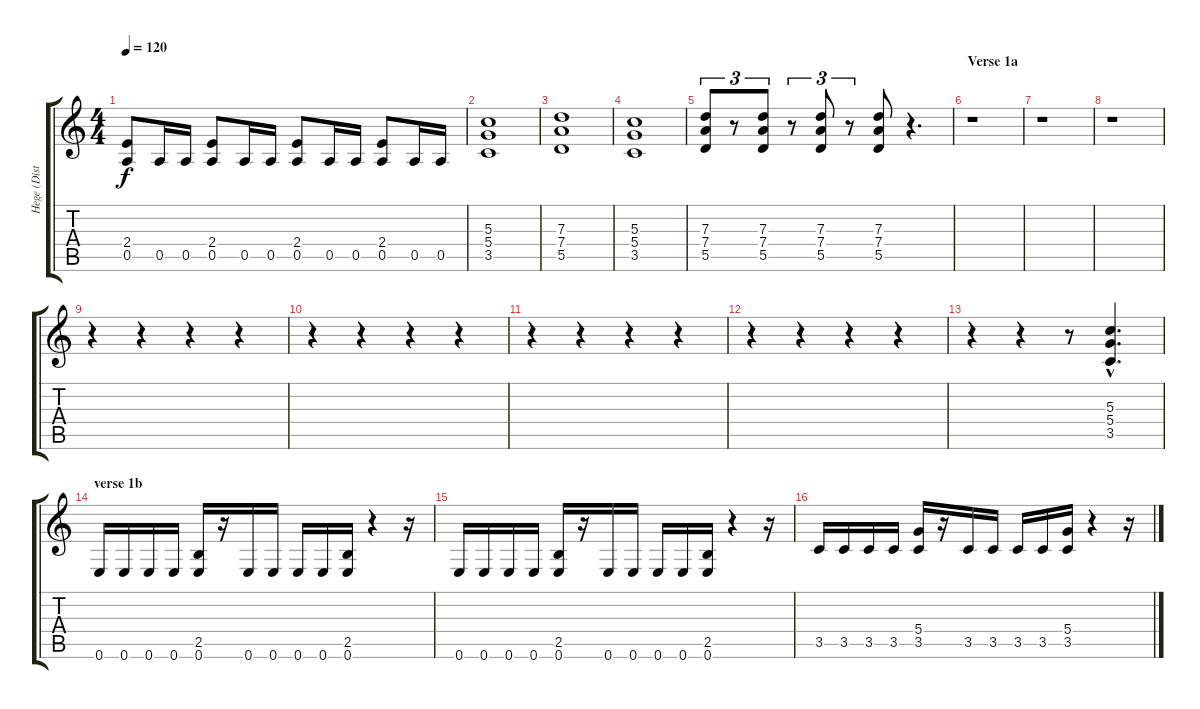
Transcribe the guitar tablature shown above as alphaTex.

\track ("Hege (Distortion)" "Hege (Dist") {instrument distortionguitar}
\staff {score tabs}
\tuning (E4 B3 G3 D3 A2 E2) {hide}
\ts (4 4)
\tempo 120
\clef g2
\ks c
(2.4 0.5).8{dy f} 0.5.16 0.5.16 (2.4 0.5).8 0.5.16 0.5.16 (2.4 0.5).8 0.5.16 0.5.16 (2.4 0.5).8 0.5.16 0.5.16 |
(5.3 5.4 3.5).1 |
(7.3 7.4 5.5).1 |
(5.3 5.4 3.5).1 |
(7.3 7.4 5.5).8{tu (3 2)} r.8{tu (3 2)} (7.3 7.4 5.5).8{tu (3 2)} r.8{tu (3 2)} (7.3 7.4 5.5).8{tu (3 2)} r.8{tu (3 2)} (7.3 7.4 5.5).8 r.4{d} |
\section ("" "Verse 1a")
r.1 |
r.1 |
r.1 |
r.4 r.4 r.4 r.4 |
r.4 r.4 r.4 r.4 |
r.4 r.4 r.4 r.4 |
r.4 r.4 r.4 r.4 |
r.4 r.4 r.8 (5.3{hac} 5.4{hac} 3.5{hac}).4{d} |
\section ("" "verse 1b")
0.6.16 0.6.16 0.6.16 0.6.16 (2.5 0.6).16 r.16 0.6.16 0.6.16 0.6.16 0.6.16 (2.5 0.6).16 r.4 r.16 |
0.6.16 0.6.16 0.6.16 0.6.16 (2.5 0.6).16 r.16 0.6.16 0.6.16 0.6.16 0.6.16 (2.5 0.6).16 r.4 r.16 |
3.5.16 3.5.16 3.5.16 3.5.16 (5.4 3.5).16 r.16 3.5.16 3.5.16 3.5.16 3.5.16 (5.4 3.5).16 r.4 r.16
